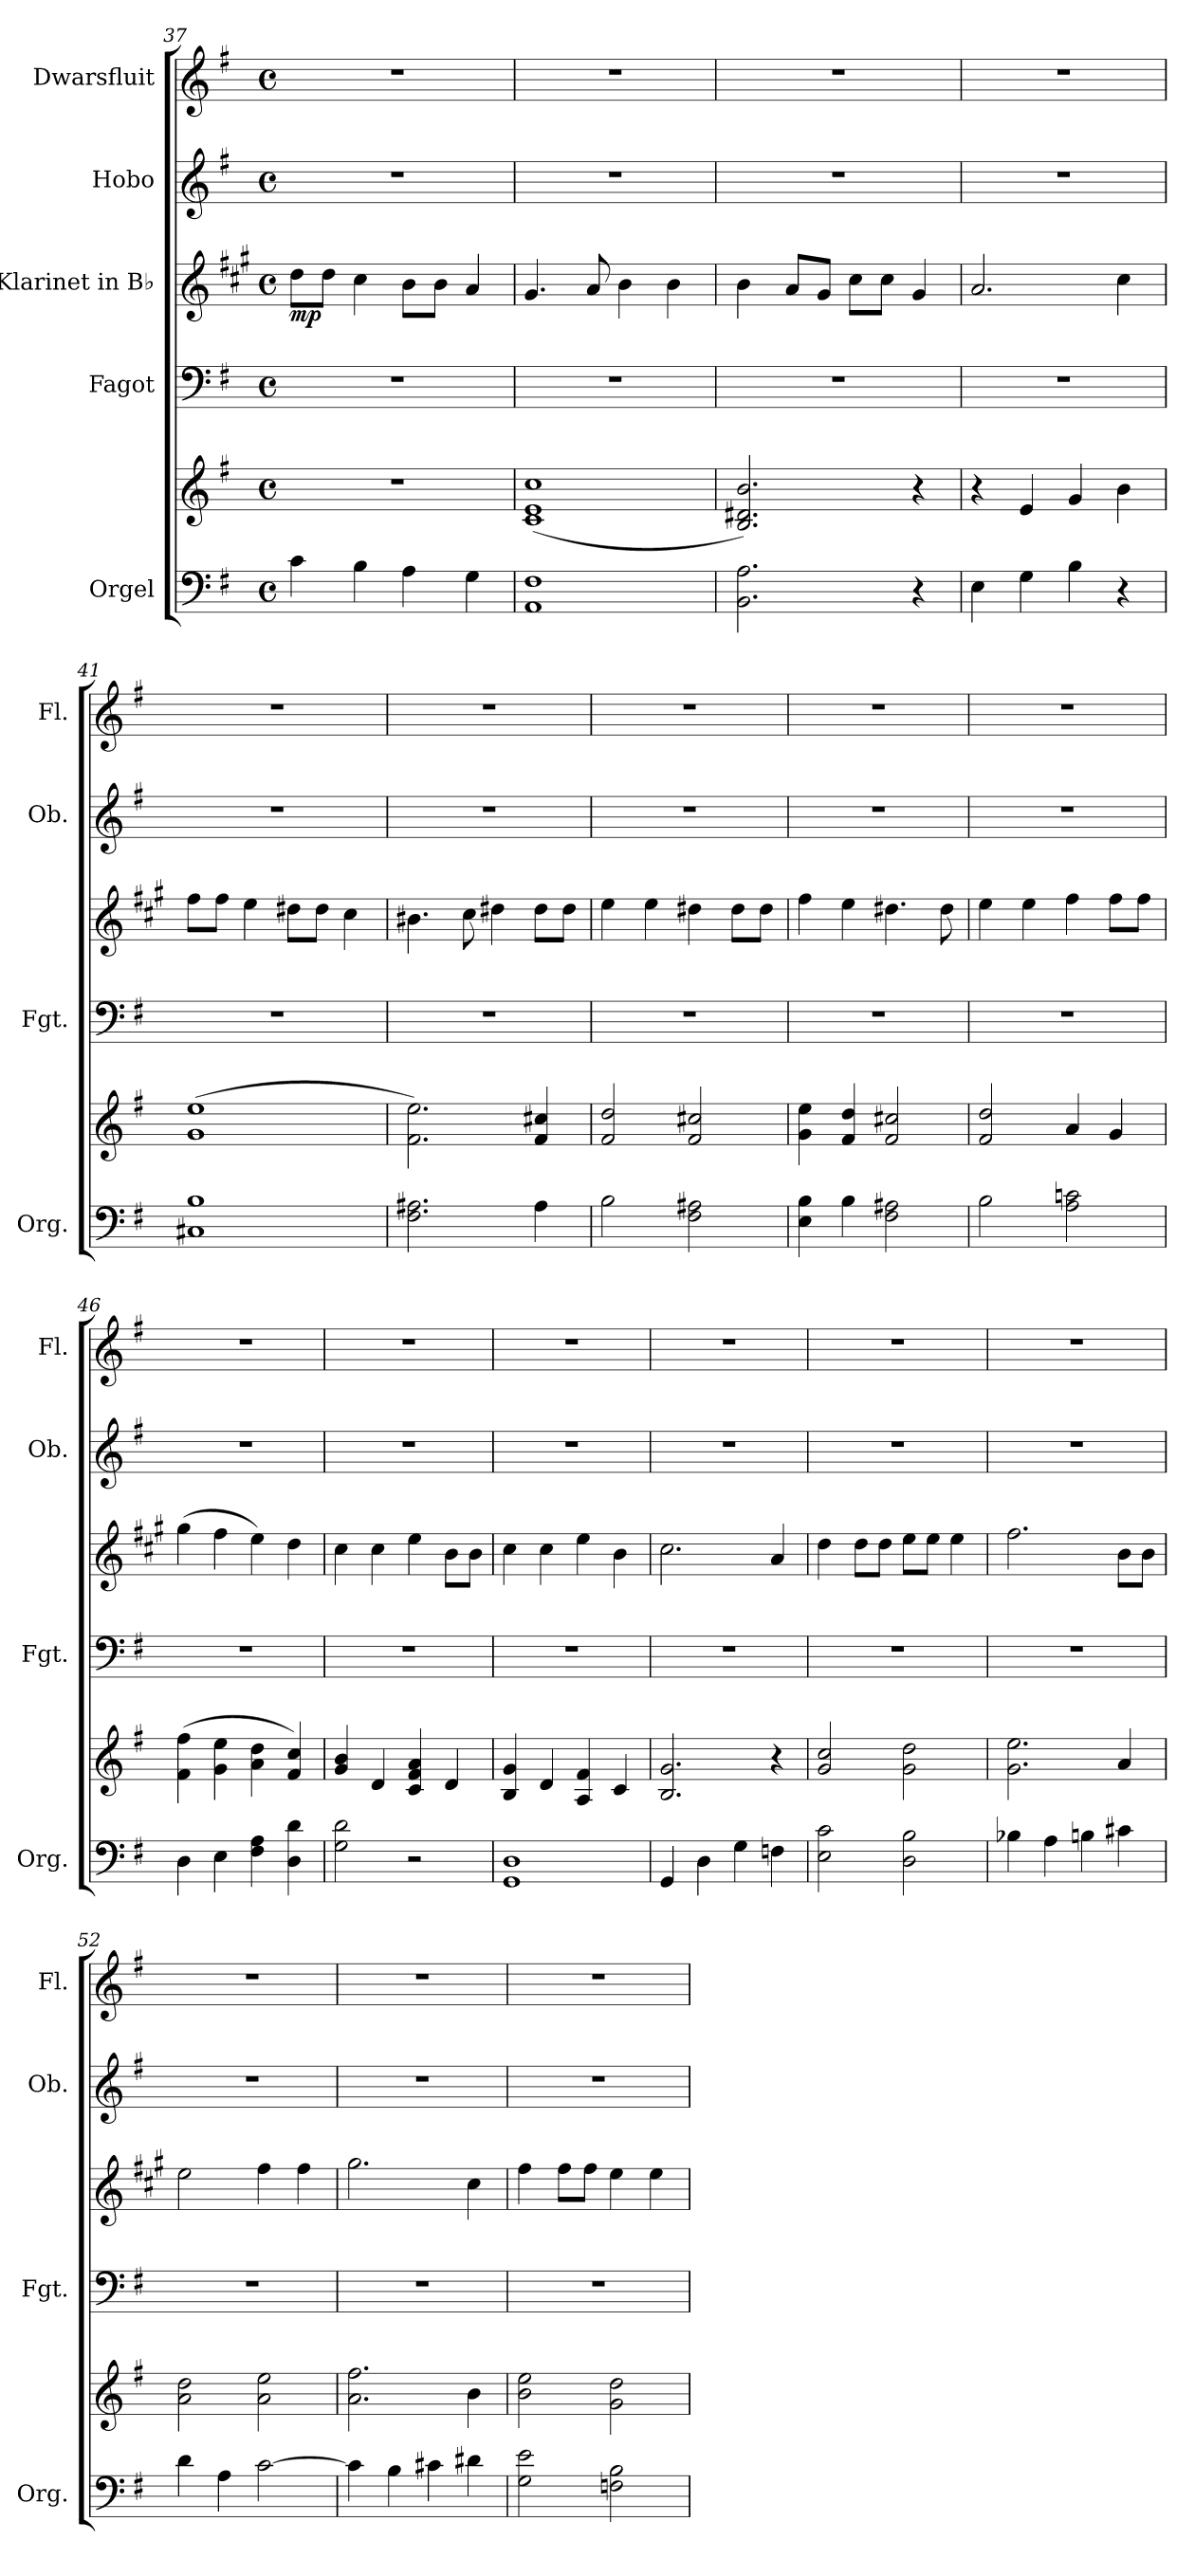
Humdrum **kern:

**kern	**kern	**kern	**kern	**dynam	**kern	**kern
*part5	*part5	*part4	*part3	*part3	*part2	*part1
*staff6	*staff5	*staff4	*staff3	*staff3	*staff2	*staff1
*I"Orgel	*	*I"Fagot	*I"Klarinet in B♭	*	*I"Hobo	*I"Dwarsfluit
*I'Org.	*	*I'Fgt.	*	*	*I'Ob.	*I'Fl.
*clefF4	*clefG2	*clefF4	*clefG2	*	*clefG2	*clefG2
*	*	*	*ITrd1c2	*	*	*
*k[f#]	*k[f#]	*k[f#]	*k[f#]	*	*k[f#]	*k[f#]
*M4/4	*M4/4	*M4/4	*M4/4	*	*M4/4	*M4/4
*met(c)	*met(c)	*met(c)	*met(c)	*	*met(c)	*met(c)
=37	=37	=37	=37	=37	=37	=37
!	!	!	!	!LO:DY:b	!	!
4c\	1r	1r	8cc\L	mp	1r	1r
.	.	.	8cc\J	.	.	.
4B\	.	.	4b\	.	.	.
4A\	.	.	8a\L	.	.	.
.	.	.	8a\J	.	.	.
4G\	.	.	4g/	.	.	.
!!LO:LB:g=z
=38	=38	=38	=38	=38	=38	=38
1AA 1F#	(1c 1e 1cc	1r	4.f#/	.	1r	1r
.	.	.	8g/	.	.	.
.	.	.	4a\	.	.	.
.	.	.	4a\	.	.	.
=39	=39	=39	=39	=39	=39	=39
2.BB\ 2.A\	2.B/ 2.d#X/ 2.b/)	1r	4a\	.	1r	1r
.	.	.	8g/L	.	.	.
.	.	.	8f#/J	.	.	.
.	.	.	8b\L	.	.	.
.	.	.	8b\J	.	.	.
4r	4r	.	4f#/	.	.	.
=40	=40	=40	=40	=40	=40	=40
4E\	4r	1r	2.g/	.	1r	1r
4G\	4e/	.	.	.	.	.
4B\	4g/	.	.	.	.	.
4r	4b\	.	4b\	.	.	.
=41	=41	=41	=41	=41	=41	=41
1C#X 1B	(1g 1ee	1r	8ee\L	.	1r	1r
.	.	.	8ee\J	.	.	.
.	.	.	4dd\	.	.	.
.	.	.	8cc#X\L	.	.	.
.	.	.	8cc#\J	.	.	.
.	.	.	4b\	.	.	.
=42	=42	=42	=42	=42	=42	=42
2.F#\ 2.A#X\	2.f#\ 2.ee\)	1r	4.a#X\	.	1r	1r
.	.	.	8b\	.	.	.
.	.	.	4cc#X\	.	.	.
4A#\	4f#/ 4cc#X/	.	8cc#\L	.	.	.
.	.	.	8cc#\J	.	.	.
=43	=43	=43	=43	=43	=43	=43
2B\	2f#/ 2dd/	1r	4dd\	.	1r	1r
.	.	.	4dd\	.	.	.
2F#\ 2A#X\	2f#/ 2cc#X/	.	4cc#X\	.	.	.
.	.	.	8cc#\L	.	.	.
.	.	.	8cc#\J	.	.	.
!!LO:LB:g=z
=44	=44	=44	=44	=44	=44	=44
4E\ 4B\	4g\ 4ee\	1r	4ee\	.	1r	1r
4B\	4f#/ 4dd/	.	4dd\	.	.	.
2F#\ 2A#X\	2f#/ 2cc#X/	.	4.cc#X\	.	.	.
.	.	.	8cc#\	.	.	.
=45	=45	=45	=45	=45	=45	=45
2B\	2f#/ 2dd/	1r	4dd\	.	1r	1r
.	.	.	4dd\	.	.	.
2A\ 2cn\	4a/	.	4ee\	.	.	.
.	4g/	.	8ee\L	.	.	.
.	.	.	8ee\J	.	.	.
=46	=46	=46	=46	=46	=46	=46
4D\	(4f#\ 4ff#\	1r	(4ff#\	.	1r	1r
4E\	4g\ 4ee\	.	4ee\	.	.	.
4F#\ 4A\	4a\ 4dd\	.	4dd\)	.	.	.
4D\ 4d\	4f#/ 4cc/)	.	4cc\	.	.	.
=47	=47	=47	=47	=47	=47	=47
*	*	*	*	*	*	*MM88
2G\ 2d\	4g/ 4b/	1r	4b\	.	1r	1r
.	4d/	.	4b\	.	.	.
2r	4c/ 4f#/ 4a/	.	4dd\	.	.	.
.	4d/	.	8a\L	.	.	.
.	.	.	8a\J	.	.	.
=48	=48	=48	=48	=48	=48	=48
1GG 1D	4B/ 4g/	1r	4b\	.	1r	1r
.	4d/	.	4b\	.	.	.
.	4A/ 4f#/	.	4dd\	.	.	.
.	4c/	.	4a\	.	.	.
=49	=49	=49	=49	=49	=49	=49
4GG/	2.B/ 2.g/	1r	2.b\	.	1r	1r
4D\	.	.	.	.	.	.
4G\	.	.	.	.	.	.
4Fn\	4r	.	4g/	.	.	.
=50	=50	=50	=50	=50	=50	=50
2E\ 2c\	2g/ 2cc/	1r	4cc\	.	1r	1r
.	.	.	8cc\L	.	.	.
.	.	.	8cc\J	.	.	.
2D\ 2B\	2g\ 2dd\	.	8dd\L	.	.	.
.	.	.	8dd\J	.	.	.
.	.	.	4dd\	.	.	.
!!LO:PB:g=z
=51	=51	=51	=51	=51	=51	=51
4B-X\	2.g\ 2.ee\	1r	2.ee\	.	1r	1r
4A\	.	.	.	.	.	.
4Bn\	.	.	.	.	.	.
4c#X\	4a/	.	8a\L	.	.	.
.	.	.	8a\J	.	.	.
=52	=52	=52	=52	=52	=52	=52
4d\	2a\ 2dd\	1r	2dd\	.	1r	1r
4A\	.	.	.	.	.	.
[2c\	2a\ 2ee\	.	4ee\	.	.	.
.	.	.	4ee\	.	.	.
=53	=53	=53	=53	=53	=53	=53
4c\]	2.a\ 2.ff#\	1r	2.ff#\	.	1r	1r
4B\	.	.	.	.	.	.
4c#X\	.	.	.	.	.	.
4d#X\	4b\	.	4b\	.	.	.
=54	=54	=54	=54	=54	=54	=54
2G\ 2e\	2b\ 2ee\	1r	4ee\	.	1r	1r
.	.	.	8ee\L	.	.	.
.	.	.	8ee\J	.	.	.
2Fn\ 2B\	2g\ 2dd\	.	4dd\	.	.	.
.	.	.	4dd\	.	.	.
=	=	=	=	=	=	=
*-	*-	*-	*-	*-	*-	*-
